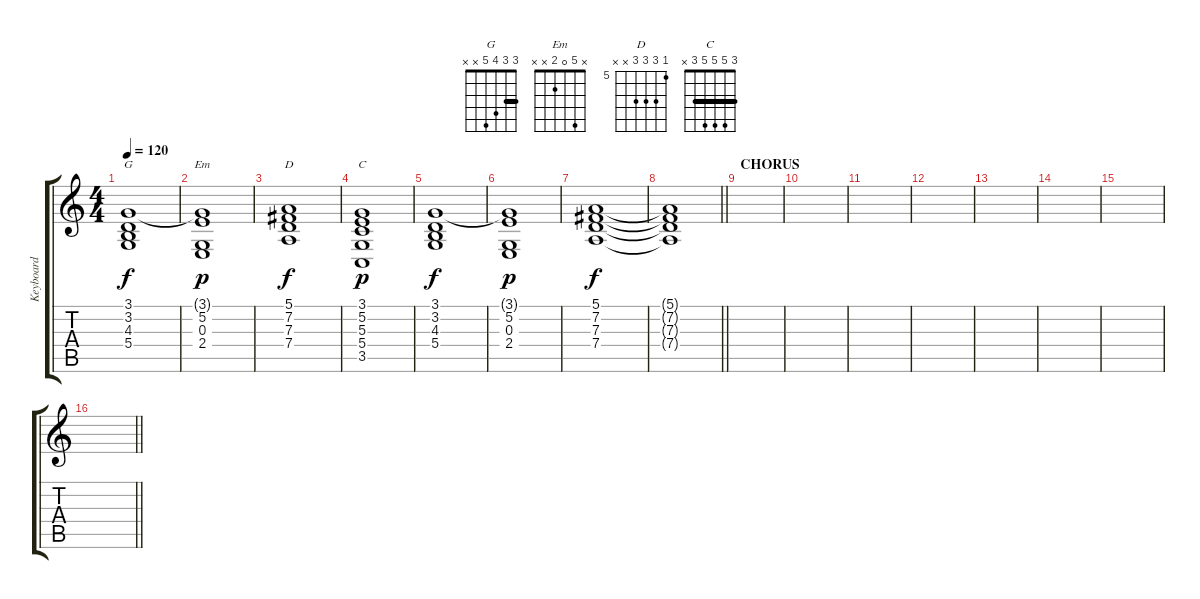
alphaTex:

\track ("Keyboard" "Keyboard") {instrument synthstrings2}
\staff {score tabs}
\tuning (E4 B3 G3 D3 A2 E2) {hide}
\chord ("G" 3 3 4 5 x x) {barre 3}
\chord ("Em" x 5 0 2 x x)
\chord ("D" 5 7 7 7 x x) {firstfret 5}
\chord ("C" 3 5 5 5 3 x) {barre 3}
\ts (4 4)
\tempo 120
\clef g2
\ks c
(3.1 3.2 4.3 5.4).1{ch "G" dy f} |
(3.1{t} 5.2 0.3 2.4).1{ch "Em" dy p} |
(5.1 7.2 7.3 7.4).1{ch "D" dy f} |
(3.1 5.2 5.3 5.4 3.5).1{ch "C" dy p} |
(3.1 3.2 4.3 5.4).1{dy f} |
(3.1{t} 5.2 0.3 2.4).1{dy p} |
(5.1 7.2 7.3 7.4).1{dy f} |
\barLineRight lightlight
(5.1{t} 7.2{t} 7.3{t} 7.4{t}).1 |
\section ("" "CHORUS")
|
|
|
|
|
|
|
\barLineRight lightlight
